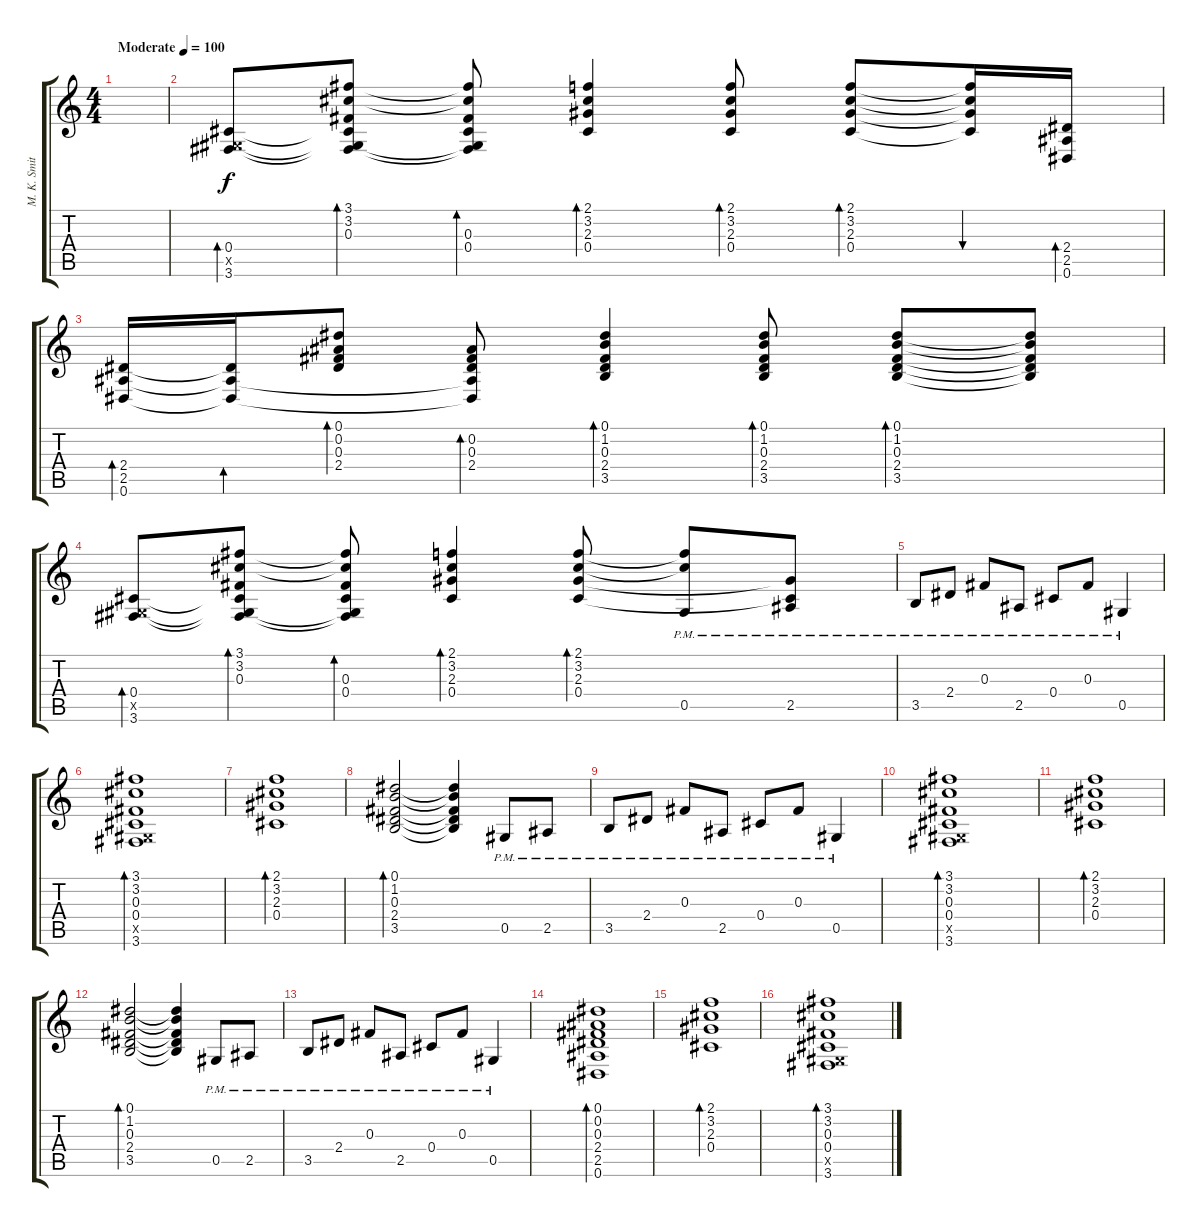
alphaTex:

\track ("M. K. Smith " "M. K. Smit") {instrument distortionguitar}
\staff {score tabs}
\tuning (Eb4 Bb3 Gb3 Db3 Ab2 Eb2) {hide}
\ts (4 4)
\tempo (100 "Moderate")
\clef g2
\ks c
|
(0.4 0.5{x} 3.6).8{bd 60} (3.1 3.2 0.3 0.4{t} 0.5{t} 3.6{t}).8{bd 60} (3.1{t} 3.2{t} 0.3 0.4 0.5{t} 3.6{t}).8{bd 60} (2.1 3.2 2.3 0.4).4{bd 60} (2.1 3.2 2.3 0.4).8{bd 60} (2.1 3.2 2.3 0.4).8{bd 60} (2.1{t} 3.2{t} 2.3{t} 0.4{t}).16{bu 60} (2.4 2.5 0.6).16{bd 60} |
(2.4 2.5 0.6).16{bd 60} (2.4{t} 2.5{t} 0.6{t}).16{bd 60} (0.1 0.2 0.3 2.4).8{bd 60} (0.2 0.3 2.4 2.5{t} 0.6{t}).8{bd 60} (0.1 1.2 0.3 2.4 3.5).4{bd 60} (0.1 1.2 0.3 2.4 3.5).8{bd 60} (0.1 1.2 0.3 2.4 3.5).8{bd 60} (0.1{t} 1.2{t} 0.3{t} 2.4{t} 3.5{t}).8 |
(0.4 0.5{x} 3.6).8{bd 60} (3.1 3.2 0.3 0.4{t} 0.5{t} 3.6{t}).8{bd 60} (3.1{t} 3.2{t} 0.3 0.4 0.5{t} 3.6{t}).8{bd 60} (2.1 3.2 2.3 0.4).4{bd 60} (2.1 3.2 2.3 0.4).8{bd 60} (2.1{t} 3.2{t} 0.5{pm}).8 (2.3{t} 0.4{t} 2.5{pm}).8 |
3.5{pm}.8 2.4{pm}.8 0.3{pm}.8 2.5{pm}.8 0.4{pm}.8 0.3{pm}.8 0.5{pm}.4 |
(3.1 3.2 0.3 0.4 0.5{x} 3.6).1{bd 60} |
(2.1 3.2 2.3 0.4).1{bd 60} |
(0.1 1.2 0.3 2.4 3.5).2{bd 60} (0.1{t} 1.2{t} 0.3{t} 2.4{t} 3.5{t}).4 0.5{pm}.8 2.5{pm}.8 |
3.5{pm}.8 2.4{pm}.8 0.3{pm}.8 2.5{pm}.8 0.4{pm}.8 0.3{pm}.8 0.5{pm}.4 |
(3.1 3.2 0.3 0.4 0.5{x} 3.6).1{bd 60} |
(2.1 3.2 2.3 0.4).1{bd 60} |
(0.1 1.2 0.3 2.4 3.5).2{bd 60} (0.1{t} 1.2{t} 0.3{t} 2.4{t} 3.5{t}).4 0.5{pm}.8 2.5{pm}.8 |
3.5{pm}.8 2.4{pm}.8 0.3{pm}.8 2.5{pm}.8 0.4{pm}.8 0.3{pm}.8 0.5{pm}.4 |
(0.1 0.2 0.3 2.4 2.5 0.6).1{bd 60} |
(2.1 3.2 2.3 0.4).1{bd 60} |
(3.1 3.2 0.3 0.4 0.5{x} 3.6).1{bd 60}
